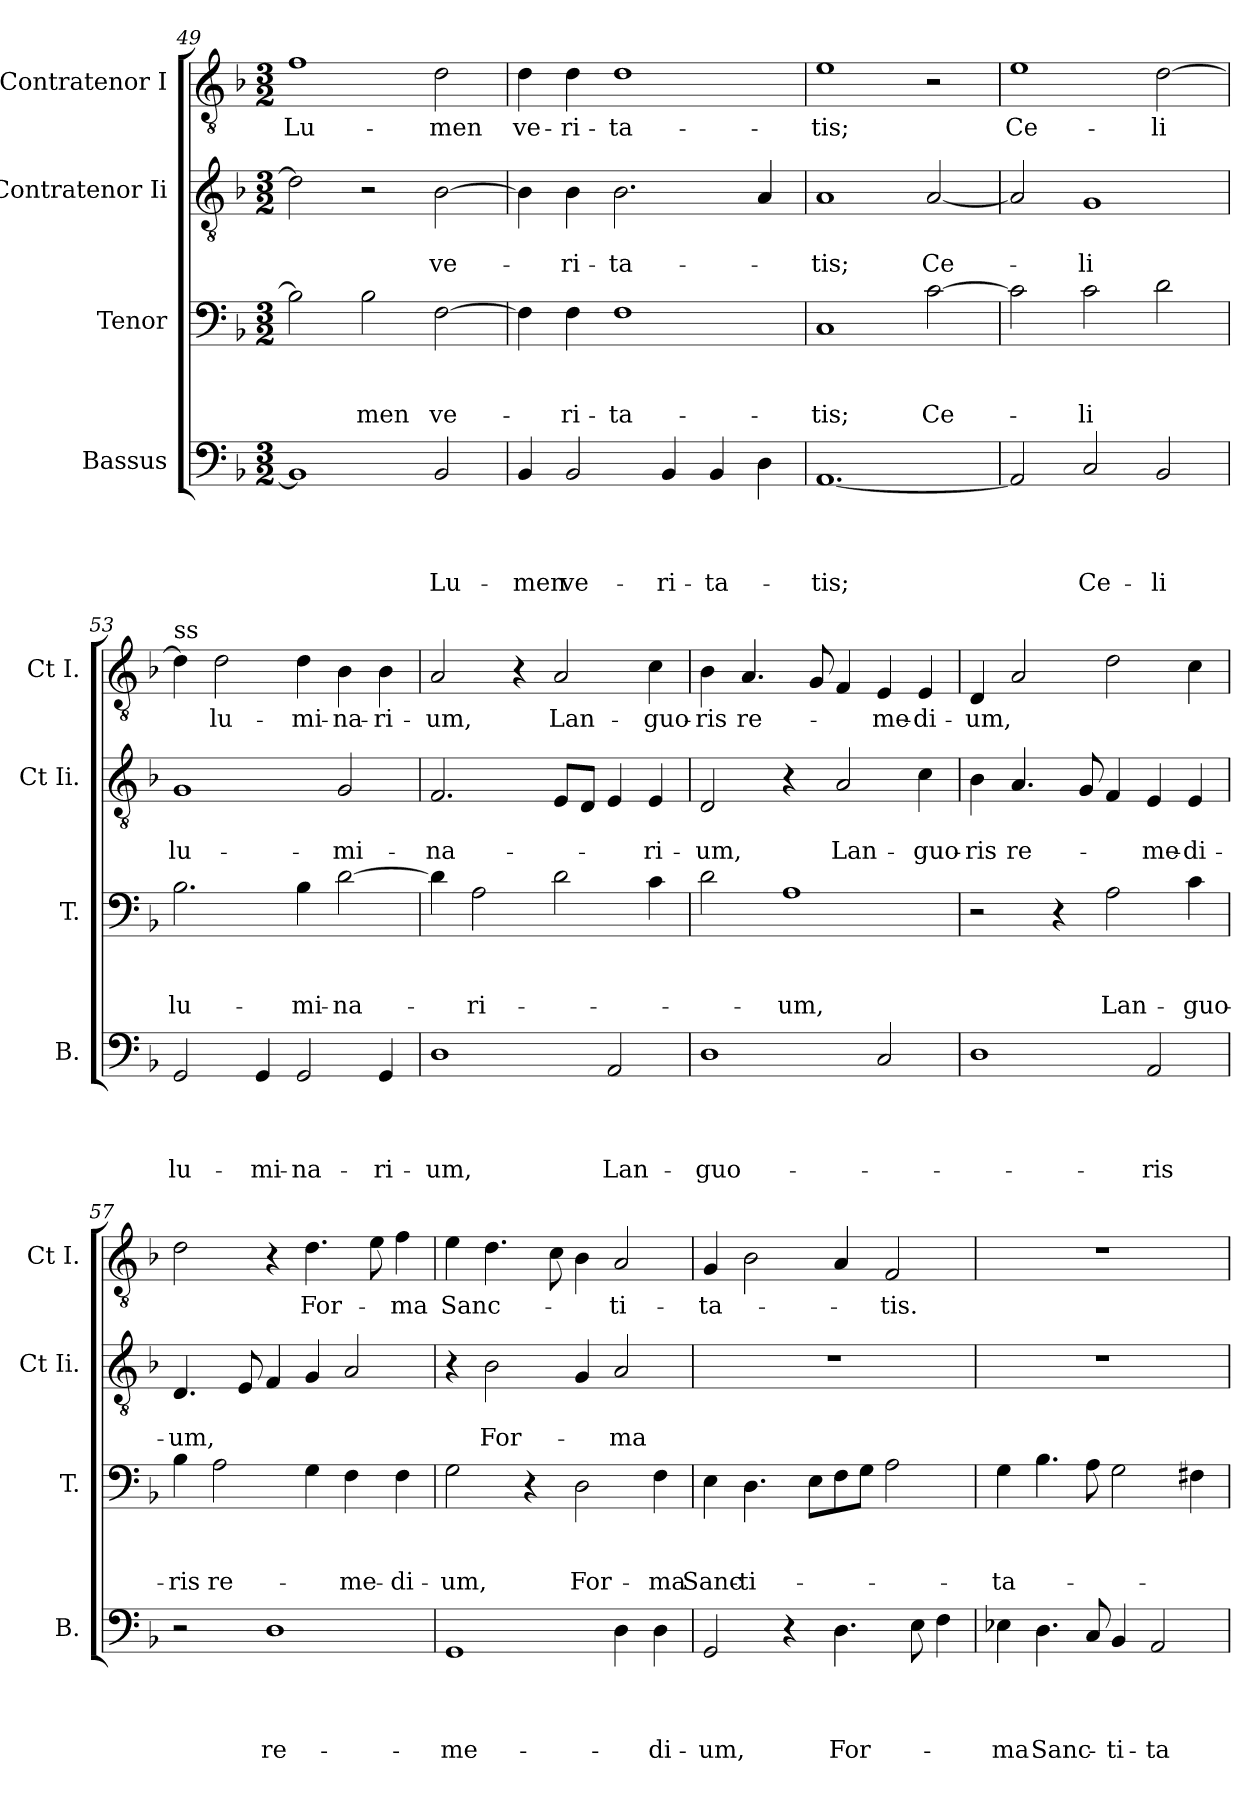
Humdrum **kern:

**kern	**text	**text	**text	**text	**kern	**text	**text	**text	**kern	**text	**text	**kern	**text
*part4	*part4	*part4	*part4	*part4	*part3	*part3	*part3	*part3	*part2	*part2	*part2	*part1	*part1
*staff4	*staff4	*staff4	*staff4	*staff4	*staff3	*staff3	*staff3	*staff3	*staff2	*staff2	*staff2	*staff1	*staff1
*I"Bassus	*	*	*	*	*I"Tenor	*	*	*	*I"Contratenor Ii	*	*	*I"Contratenor I	*
*I'B.	*	*	*	*	*I'T.	*	*	*	*I'Ct Ii.	*	*	*I'Ct I.	*
*clefF4	*	*	*	*	*clefF4	*	*	*	*clefGv2	*	*	*clefGv2	*
*k[b-]	*	*	*	*	*k[b-]	*	*	*	*k[b-]	*	*	*k[b-]	*
*F:	*	*	*	*	*F:	*	*	*	*F:	*	*	*F:	*
*M3/2	*	*	*	*	*M3/2	*	*	*	*M3/2	*	*	*M3/2	*
=49	=49	=49	=49	=49	=49	=49	=49	=49	=49	=49	=49	=49	=49
!	!	!	!	!	!	!	!	!	!	!	!	!	!LO:LY:b
1BB-]	.	.	.	.	2B-\]	.	.	.	2d\]	.	.	1f	Lu-
!	!	!	!	!	!	!	!	!LO:LY:b	!	!	!	!	!
.	.	.	.	.	2B-\	.	.	-men	2r	.	.	.	.
!	!	!	!	!LO:LY:b	!	!	!	!LO:LY:b	!	!	!LO:LY:b	!	!LO:LY:b
2BB-/	.	.	.	Lu-	[>2F\	.	.	ve-	[>2B-\	.	ve-	2d\	-men
=50	=50	=50	=50	=50	=50	=50	=50	=50	=50	=50	=50	=50	=50
!	!	!	!	!LO:LY:b	!	!	!	!	!	!	!	!	!LO:LY:b
4BB-/	.	.	.	-men	4F\]	.	.	.	4B-\]	.	.	4d\	ve-
!	!	!	!	!LO:LY:b	!	!	!	!LO:LY:b	!	!	!LO:LY:b	!	!LO:LY:b
2BB-/	.	.	.	ve-	4F\	.	.	-ri-	4B-\	.	-ri-	4d\	-ri-
!	!	!	!	!	!	!	!	!LO:LY:b	!	!	!LO:LY:b	!	!LO:LY:b
.	.	.	.	.	1F	.	.	-ta-	2.B-\	.	-ta-	1d	-ta-
!	!	!	!	!LO:LY:b	!	!	!	!	!	!	!	!	!
4BB-/	.	.	.	-ri-	.	.	.	.	.	.	.	.	.
!	!	!	!	!LO:LY:b	!	!	!	!	!	!	!	!	!
4BB-/	.	.	.	-ta-	.	.	.	.	.	.	.	.	.
4D\	.	.	.	.	.	.	.	.	4A/	.	.	.	.
=51	=51	=51	=51	=51	=51	=51	=51	=51	=51	=51	=51	=51	=51
!	!	!	!	!LO:LY:b	!	!	!	!LO:LY:b	!	!	!LO:LY:b	!	!LO:LY:b
[<1.AA	.	.	.	-tis;	1C	.	.	-tis;	1A	.	-tis;	1e	-tis;
!	!	!	!	!	!	!	!	!LO:LY:b	!	!	!LO:LY:b	!	!
.	.	.	.	.	[>2c\	.	.	Ce-	[<2A/	.	Ce-	2r	.
=52	=52	=52	=52	=52	=52	=52	=52	=52	=52	=52	=52	=52	=52
!	!	!	!	!	!	!	!	!	!	!	!	!	!LO:LY:b
2AA/]	.	.	.	.	2c\]	.	.	.	2A/]	.	.	1e	Ce-
!	!	!	!	!LO:LY:b	!	!	!	!LO:LY:b	!	!	!LO:LY:b	!	!
2C/	.	.	.	Ce-	2c\	.	.	-li	1G	.	-li	.	.
!	!	!	!	!LO:LY:b	!	!	!	!	!	!	!	!	!LO:LY:b
2BB-/	.	.	.	-li	2d\	.	.	.	.	.	.	[<2d\	-li
!!LO:LB:g=z
=53	=53	=53	=53	=53	=53	=53	=53	=53	=53	=53	=53	=53	=53
!	!	!	!	!	!	!	!	!	!	!	!	!LO:TX:a:t=ss	!
!	!	!	!	!LO:LY:b	!	!	!	!LO:LY:b	!	!	!LO:LY:b	!	!
2GG/	.	.	.	lu-	2.B-\	.	.	lu-	1G	.	lu-	4d\]	.
!	!	!	!	!	!	!	!	!	!	!	!	!	!LO:LY:b
.	.	.	.	.	.	.	.	.	.	.	.	2d\	lu-
!	!	!	!	!LO:LY:b	!	!	!	!	!	!	!	!	!
4GG/	.	.	.	-mi-	.	.	.	.	.	.	.	.	.
!	!	!	!	!LO:LY:b:rj	!	!	!	!LO:LY:b	!	!	!	!	!LO:LY:b
2GG/	.	.	.	-na-	4B-\	.	.	-mi-	.	.	.	4d\	-mi-
!	!	!	!	!	!	!	!	!LO:LY:b	!	!	!LO:LY:b	!	!LO:LY:b
.	.	.	.	.	[>2d\	.	.	-na-	2G/	.	-mi-	4B-\	-na-
!	!	!	!	!LO:LY:b	!	!	!	!	!	!	!	!	!LO:LY:b:rj
4GG/	.	.	.	-ri-	.	.	.	.	.	.	.	4B-\	-ri-
=54	=54	=54	=54	=54	=54	=54	=54	=54	=54	=54	=54	=54	=54
!	!	!	!	!LO:LY:b	!	!	!	!	!	!	!LO:LY:b	!	!LO:LY:b
1D	.	.	.	-um,	4d\]	.	.	.	2.F/	.	-na-	2A/	-um,
!	!	!	!	!	!	!	!	!LO:LY:b	!	!	!	!	!
.	.	.	.	.	2A\	.	.	-ri-	.	.	.	.	.
.	.	.	.	.	.	.	.	.	.	.	.	4r	.
!	!	!	!	!	!	!	!	!	!	!	!	!	!LO:LY:b
.	.	.	.	.	2d\	.	.	.	8E/L	.	.	2A/	Lan-
.	.	.	.	.	.	.	.	.	8D/J	.	.	.	.
!	!	!	!	!LO:LY:b	!	!	!	!	!	!	!	!	!
2AA/	.	.	.	Lan-	.	.	.	.	4E/	.	.	.	.
!	!	!	!	!	!	!	!	!	!	!	!LO:LY:b	!	!LO:LY:b
.	.	.	.	.	4c\	.	.	.	4E/	.	-ri-	4c\	-guo-
=55	=55	=55	=55	=55	=55	=55	=55	=55	=55	=55	=55	=55	=55
!	!	!	!	!LO:LY:b	!	!	!	!	!	!	!LO:LY:b	!	!LO:LY:b
1D	.	.	.	-guo-	2d\	.	.	.	2D/	.	-um,	4B-\	-ris
!	!	!	!	!	!	!	!	!	!	!	!	!	!LO:LY:b
.	.	.	.	.	.	.	.	.	.	.	.	4.A/	re-
!	!	!	!	!	!	!	!	!LO:LY:b	!	!	!	!	!
.	.	.	.	.	1A	.	.	-um,	4r	.	.	.	.
.	.	.	.	.	.	.	.	.	.	.	.	8G/	.
!	!	!	!	!	!	!	!	!	!	!	!LO:LY:b	!	!
.	.	.	.	.	.	.	.	.	2A/	.	Lan-	4F/	.
!	!	!	!	!	!	!	!	!	!	!	!	!	!LO:LY:b
2C/	.	.	.	.	.	.	.	.	.	.	.	4E/	-me-
!	!	!	!	!	!	!	!	!	!	!	!LO:LY:b	!	!LO:LY:b:rj
.	.	.	.	.	.	.	.	.	4c\	.	-guo-	4E/	-di-
=56	=56	=56	=56	=56	=56	=56	=56	=56	=56	=56	=56	=56	=56
!	!	!	!	!	!	!	!	!	!	!	!LO:LY:b	!	!LO:LY:b
1D	.	.	.	.	2r	.	.	.	4B-\	.	-ris	4D/	-um,
!	!	!	!	!	!	!	!	!	!	!	!LO:LY:b	!	!
.	.	.	.	.	.	.	.	.	4.A/	.	re-	2A/	.
.	.	.	.	.	4r	.	.	.	.	.	.	.	.
.	.	.	.	.	.	.	.	.	8G/	.	.	.	.
!	!	!	!	!	!	!	!	!LO:LY:b	!	!	!	!	!
.	.	.	.	.	2A\	.	.	Lan-	4F/	.	.	2d\	.
!	!	!	!	!LO:LY:b	!	!	!	!	!	!	!LO:LY:b	!	!
2AA/	.	.	.	-ris	.	.	.	.	4E/	.	-me-	.	.
!	!	!	!	!	!	!	!	!LO:LY:b	!	!	!LO:LY:b:rj	!	!
.	.	.	.	.	4c\	.	.	-guo-	4E/	.	-di-	4c\	.
=57	=57	=57	=57	=57	=57	=57	=57	=57	=57	=57	=57	=57	=57
!	!	!	!	!	!	!	!	!LO:LY:b	!	!	!LO:LY:b	!	!
2r	.	.	.	.	4B-\	.	.	-ris	4.D/	.	-um,	2d\	.
!	!	!	!	!	!	!	!	!LO:LY:b	!	!	!	!	!
.	.	.	.	.	2A\	.	.	re-	.	.	.	.	.
.	.	.	.	.	.	.	.	.	8E/	.	.	.	.
!	!	!	!	!LO:LY:b	!	!	!	!	!	!	!	!	!
1D	.	.	.	re-	.	.	.	.	4F/	.	.	4r	.
!	!	!	!	!	!	!	!	!	!	!	!	!	!LO:LY:b
.	.	.	.	.	4G\	.	.	.	4G/	.	.	4.d\	For-
!	!	!	!	!	!	!	!	!LO:LY:b	!	!	!	!	!
.	.	.	.	.	4F\	.	.	-me-	2A/	.	.	.	.
.	.	.	.	.	.	.	.	.	.	.	.	8e\	.
!	!	!	!	!	!	!	!	!LO:LY:b:rj	!	!	!	!	!LO:LY:b
.	.	.	.	.	4F\	.	.	-di-	.	.	.	4f\	-ma
=58	=58	=58	=58	=58	=58	=58	=58	=58	=58	=58	=58	=58	=58
!	!	!	!	!LO:LY:b	!	!	!	!LO:LY:b	!	!	!	!	!LO:LY:b
1GG	.	.	.	-me-	2G\	.	.	-um,	4r	.	.	4e\	Sanc-
!	!	!	!	!	!	!	!	!	!	!	!LO:LY:b	!	!
.	.	.	.	.	.	.	.	.	2B-\	.	For-	4.d\	.
.	.	.	.	.	4r	.	.	.	.	.	.	.	.
.	.	.	.	.	.	.	.	.	.	.	.	8c\	.
!	!	!	!	!	!	!	!	!LO:LY:b	!	!	!	!	!
.	.	.	.	.	2D\	.	.	For-	4G/	.	.	4B-\	.
!	!	!	!	!	!	!	!	!	!	!	!LO:LY:b	!	!LO:LY:b
4D\	.	.	.	.	.	.	.	.	2A/	.	-ma	2A/	-ti-
!	!	!	!	!LO:LY:b	!	!	!	!LO:LY:b	!	!	!	!	!
4D\	.	.	.	-di-	4F\	.	.	-ma	.	.	.	.	.
!!LO:PB:g=z
=59	=59	=59	=59	=59	=59	=59	=59	=59	=59	=59	=59	=59	=59
!	!	!	!	!LO:LY:b	!	!	!	!LO:LY:b	!LO:N:vis=1	!	!	!	!LO:LY:b
2GG/	.	.	.	-um,	4E\	.	.	Sanc-	1.r	.	.	4G/	-ta-
!	!	!	!	!	!	!	!	!LO:LY:b:rj	!	!	!	!	!
.	.	.	.	.	4.D\	.	.	-ti-	.	.	.	2B-\	.
4r	.	.	.	.	.	.	.	.	.	.	.	.	.
.	.	.	.	.	8E\L	.	.	.	.	.	.	.	.
!	!	!	!	!LO:LY:b	!	!	!	!	!	!	!	!	!
4.D\	.	.	.	For-	8F\	.	.	.	.	.	.	4A/	.
.	.	.	.	.	8G\J	.	.	.	.	.	.	.	.
!	!	!	!	!	!	!	!	!	!	!	!	!	!LO:LY:b
.	.	.	.	.	2A\	.	.	.	.	.	.	2F/	-tis.
8E\	.	.	.	.	.	.	.	.	.	.	.	.	.
4F\	.	.	.	.	.	.	.	.	.	.	.	.	.
=60	=60	=60	=60	=60	=60	=60	=60	=60	=60	=60	=60	=60	=60
!	!	!	!	!LO:LY:b	!	!	!	!LO:LY:b	!LO:N:vis=1	!	!	!LO:N:vis=1	!
4E-\	.	.	.	-ma	4G\	.	.	-ta-	1.r	.	.	1.r	.
!	!	!	!	!LO:LY:b	!	!	!	!	!	!	!	!	!
4.D\	.	.	.	Sanc-	4.B-\	.	.	.	.	.	.	.	.
8C/	.	.	.	.	8A\	.	.	.	.	.	.	.	.
!	!	!	!	!LO:LY:b	!	!	!	!	!	!	!	!	!
4BB-/	.	.	.	-ti-	2G\	.	.	.	.	.	.	.	.
!	!	!	!	!LO:LY:b	!	!	!	!	!	!	!	!	!
2AA/	.	.	.	-ta-	.	.	.	.	.	.	.	.	.
.	.	.	.	.	4F#\	.	.	.	.	.	.	.	.
=	=	=	=	=	=	=	=	=	=	=	=	=	=
*-	*-	*-	*-	*-	*-	*-	*-	*-	*-	*-	*-	*-	*-
